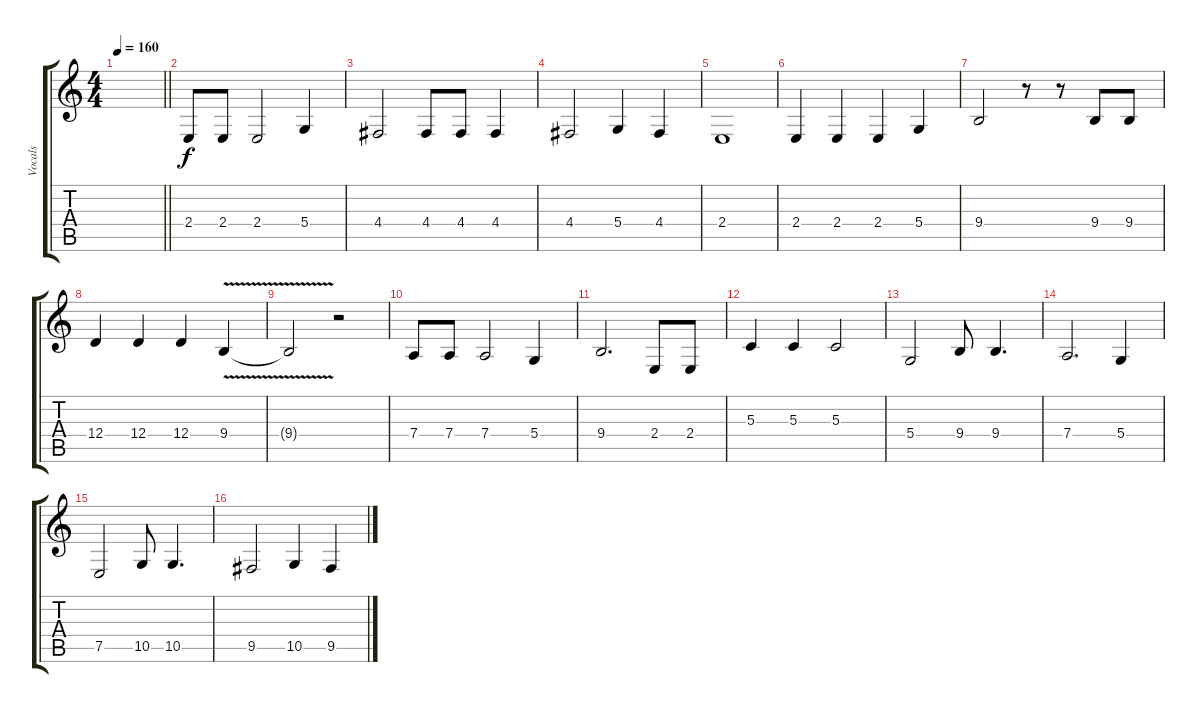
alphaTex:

\track ("Vocals" "Vocals") {mute instrument baritonesax}
\staff {score tabs}
\tuning (E4 B3 G3 D3 A2 E2) {hide}
\ts (4 4)
\tempo 160
\clef g2
\barLineRight lightlight
\ks c
|
2.4.8 2.4.8 2.4.2 5.4.4 |
4.4.2 4.4.8 4.4.8 4.4.4 |
4.4.2 5.4.4 4.4.4 |
2.4.1 |
2.4.4 2.4.4 2.4.4 5.4.4 |
9.4.2 r.8 r.8 9.4.8 9.4.8 |
12.4.4 12.4.4 12.4.4 9.4{v}.4 |
9.4{t}.2 r.2 |
7.4.8 7.4.8 7.4.2 5.4.4 |
9.4.2{d} 2.4.8 2.4.8 |
5.3.4 5.3.4 5.3.2 |
5.4.2 9.4.8 9.4.4{d} |
7.4.2{d} 5.4.4 |
7.5.2 10.5.8 10.5.4{d} |
9.5.2 10.5.4 9.5.4
